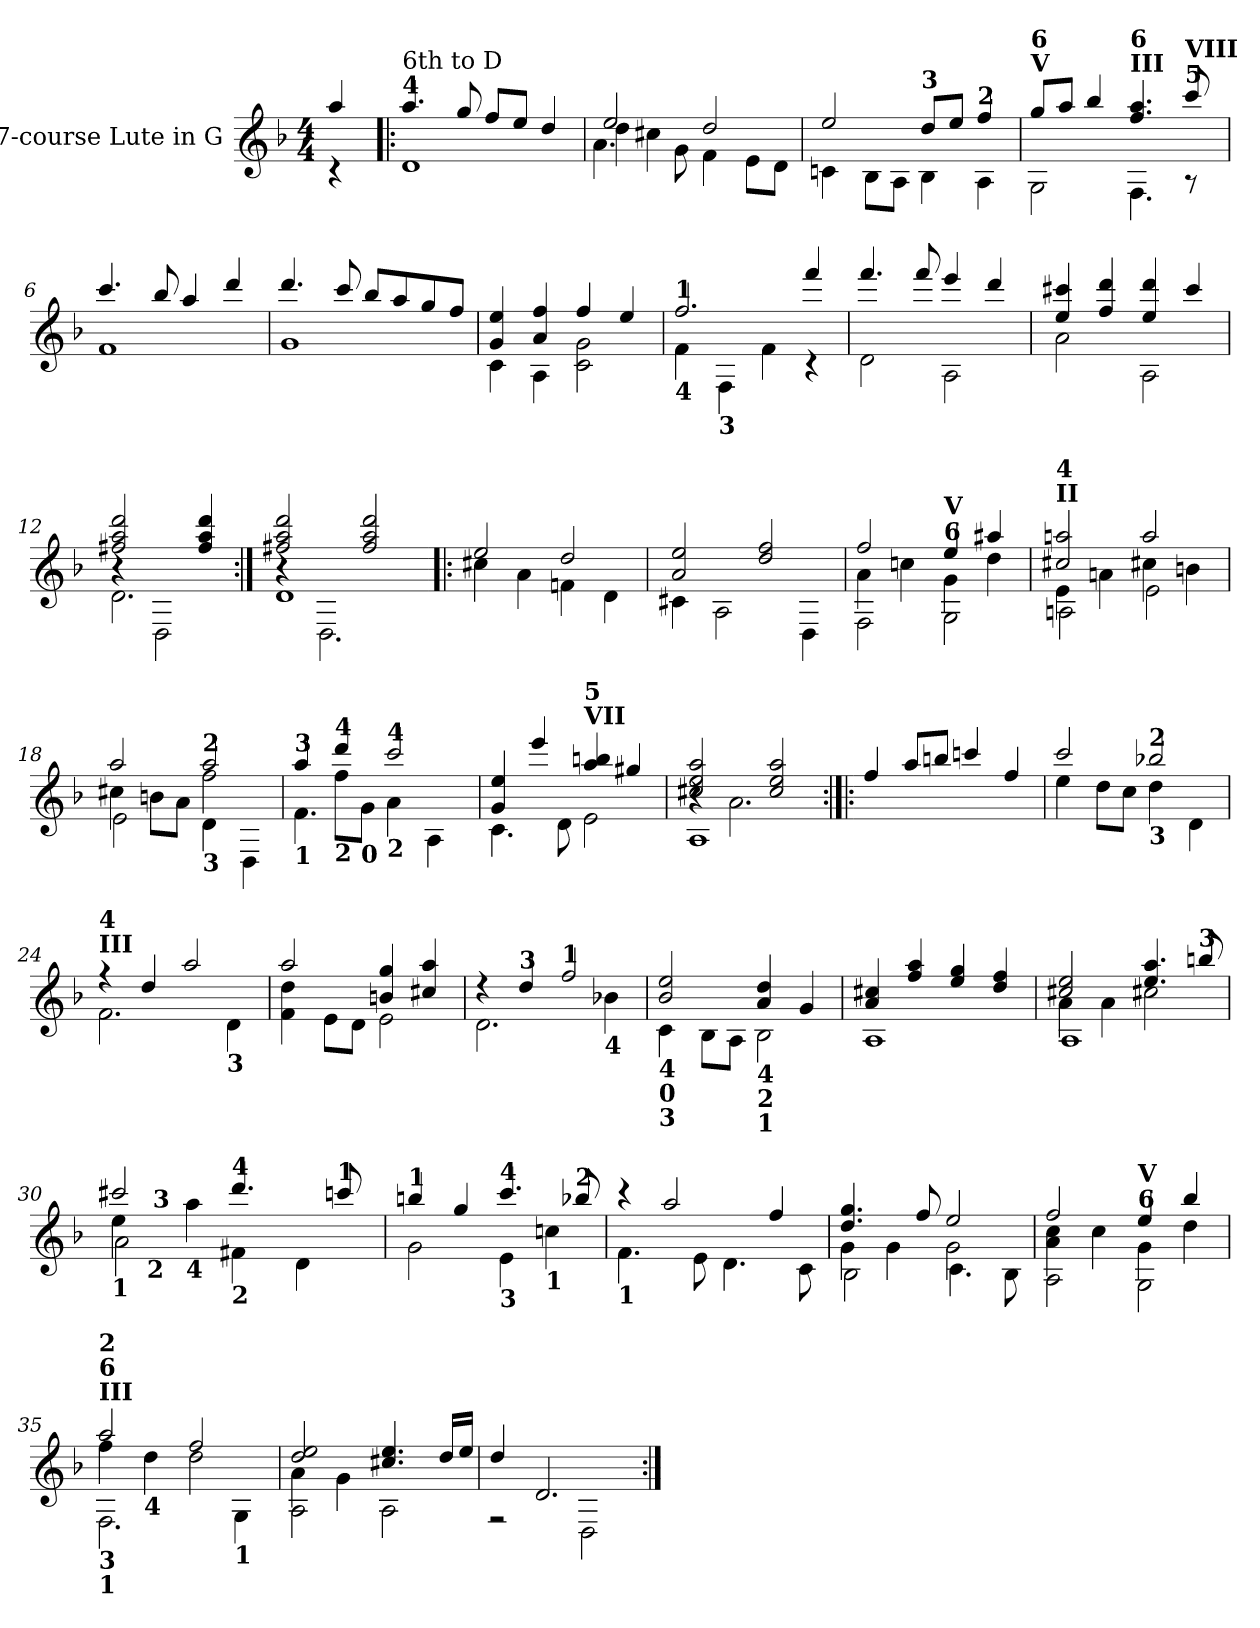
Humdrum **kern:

**kern
*part1
*staff1
*I"7-course Lute in G
!!LO:PB:g=z
*clefG2
*ITrd7c12
*k[b-]
*d:
*M4/4
*MM86
=1
*^
4ai/	4r
=2!|:	=2!|:
!LO:TX:a:B:t=4	!
!LO:TX:a:t=6th to D	!
4.ai/	1Di
8gi/	.
8fi/L	.
8ei/J	.
4di/	.
=3	=3
*	*^
2ei/	4di\	4.Ai\
.	4c#Xi\	.
.	.	8Gi\
2di/	4Fi\	2ryy
.	8Ei\L	.
.	8Di\J	.
*	*v	*v
=4	=4
2ei/	4Cni\
.	8BB-i\L
.	8AAi\J
!LO:TX:a:B:t=3	!
8di/L	4BB-i\
8ei/J	.
!LO:TX:a:B:t=2	!
4fi/	4AAi\
=5	=5
!LO:TX:a:B:t=V	!
!LO:TX:B:t=6	!
8gi/L	2GGi\
8ai/J	.
4b-i/	.
!LO:TX:a:B:t=III	!
!LO:TX:B:t=6	!
4.fi/ 4.ai	4.FFi\
!LO:TX:a:B:t=VIII	!
!LO:TX:B:t=5	!
8cci/	8r
=6	=6
4.cci/	1Fi
8b-i/	.
4ai/	.
4ddi/	.
!!LO:LB:g=z	!!
=7	=7
4.ddi/	1Gi
8cci/	.
8b-i/L	.
8ai/	.
8gi/	.
8fi/J	.
=8	=8
4Gi/ 4ei	4Ci\
4Ai/ 4fi	4AAi\
4fi/	2Ci\ 2Gi
4ei/	.
=9	=9
!LO:TX:a:B:t=1	!
!LO:TX:b:B:t=4	!
2.fi/	4Fi\
!	!LO:TX:b:B:t=3
.	4FFi\
.	4Fi\
4ffi/	4r
=10	=10
4.ffi/	2Di\
8ffi/	.
4eei/	2AAi\
4ddi/	.
=11	=11
4ei/ 4cc#Xi	2Ai\
4fi/ 4ddi	.
4ei/ 4ddi	2AAi\
4cc#i/	.
=12	=12
*	*^
2f#Xi/ 2ai 2ddi	2.Di\	4r
.	.	2DDi\
4f#i/ 4ai 4ddi	.	.
!!LO:LB:g=z	!!	!!
=13:|!	=13:|!	=13:|!
2f#Xi/ 2ai 2ddi	1Di	4r
.	.	2.DDi\
2f#i/ 2ai 2ddi	.	.
*	*v	*v
=14!|:	=14!|:
2ei/	4c#Xi\
.	4Ai\
2di/	4Fni\
.	4Di\
=15	=15
2Ai/ 2ei	4C#Xi\
.	2AAi\
2di/ 2fi	.
.	4DDi\
=16	=16
*	*^
2fi/	4Ai\	2FFi\
.	4cni\	.
!LO:TX:a:B:t=V	!	!
!LO:TX:B:t=6	!	!
4ei/	4Gi\	2GGi\
4a#Xi/	4di\	.
=17	=17	=17
!LO:TX:a:B:t=II	!	!
!LO:TX:B:t=4	!	!
2c#Xi/ 2ani	4Ei\	2AAni\
.	4Ani\	.
2ai/	4c#Xi\	2Ei\
.	4Bni\	.
=18	=18	=18
2ai/	4c#Xi\	2Ei\
.	8Bni\L	.
.	8Ai\J	.
!LO:TX:a:B:t=2	!	!
!LO:TX:b:B:t=3	!	!
2ai/	2fi\	4Di\
.	.	4DDi\
!!LO:LB:g=z	!!	!!
=19	=19	=19
!LO:TX:a:B:t=3	!	!
!LO:TX:b:B:t=1	!	!
4ai/	4ryy	4.Fi\
!LO:TX:a:B:t=4	!	!
!LO:TX:b:B:t=2	!	!
4ddi/	8fi\L	.
!	!LO:TX:b:B:t=0	!
.	8Gi\J	2ryy
!LO:TX:a:B:t=4	!	!
!LO:TX:b:B:t=2	!	!
2cci/	4Ai\	.
.	4AAi\	.
.	.	8ryy
*	*v	*v
=20	=20
4Gi/ 4ei	4.Ci\
4eei/	.
.	8Di\
!LO:TX:a:B:t=VII	!
!LO:TX:B:t=5	!
4ai/ 4bni	2Ei\
4g#Xi/	.
=21	=21
*	*^
2c#Xi/ 2ei 2ai	4r	1AAi
.	2.Ai\	.
2c#i/ 2ei 2ai	.	.
*v	*v	*v
=22:|!|:
4fi/
8ai/L
8bni/J
4ccni/
4fi/
=23
*^
2cci/	4ei\
.	8di\L
.	8ci\J
!LO:TX:a:B:t=2	!
!LO:TX:b:B:t=3	!
2b-Xi/	4di\
.	4Di\
=24	=24
!LO:TX:a:B:t=III	!
!LO:TX:B:t=4	!
4r	2.Fi\
4di/	.
2ai/	.
!	!LO:TX:b:B:t=3
.	4Di\
!!LO:LB:g=z	!!
=25	=25
2ai/	4Fi\ 4di
.	8Ei\L
.	8Di\J
4Bni/ 4gi	2Ei\
4c#Xi/ 4ai	.
=26	=26
4r	2.Di\
!LO:TX:a:B:t=3	!
4di/	.
!LO:TX:a:B:t=1	!
2fi/	.
!	!LO:TX:b:B:t=4
.	4B-Xi\
=27	=27
!LO:TX:b:B:t=4	!
!LO:TX:b:B:t=0	!
!LO:TX:b:B:t=3	!
2B-i/ 2ei	4Ci\
.	8BB-i\L
.	8AAi\J
!LO:TX:b:B:t=4	!
!LO:TX:b:B:t=2	!
!LO:TX:b:B:t=1	!
4Ai/ 4di	2BB-i\
4Gi/	.
=28	=28
4Ai/ 4c#Xi	1AAi
4fi/ 4ai	.
4ei/ 4gi	.
4di/ 4fi	.
=29	=29
*	*^
2c#Xi/ 2ei	4Ai\	1AAi
.	4Ai\	.
4.ei/ 4.ai	2c#Xi\	.
!LO:TX:a:B:t=3	!	!
8bni/	.	.
=30	=30	=30
!LO:TX:b:B:t=1	!	!
*	*^	*^
*	*	*	*	*
2cc#Xi/	4ei\	2Ai\	16ryy	16ryy
.	.	.	32ryy	32ryy
.	.	.	512.ryy	128ryy
!	!	!	!LO:TX:b:B:t=2	!
.	.	.	2ryy	.
.	.	.	.	512ryy
!	!	!	!	!LO:TX:a:B:t=3
.	.	.	.	2ryy
!	!LO:TX:b:B:t=4	!	!	!
.	4ai\	.	.	.
!LO:TX:a:B:t=4	!	!	!	!
!LO:TX:b:B:t=2	!	!	!	!
4.ddi/	4F#Xi\	2ryy	.	.
.	.	.	4ryy	.
.	.	.	.	4ryy
.	4Di\	.	.	.
.	.	.	8ryy	.
.	.	.	.	8ryy
!LO:TX:a:B:t=1	!	!	!	!
8ccni/	.	.	.	.
.	.	.	64ryy	.
.	.	.	.	64ryy
.	.	.	128ryy	.
.	.	.	.	256.ryy
.	.	.	256ryy	.
.	.	.	1024ryy	.
!!LO:LB:g=z	!!	!!	!!	!!
=31	=31	=31	=31	=31
!LO:TX:a:B:t=1	!	!	!	!
*	*v	*v	*v	*v
4bni/	2Gi\
4gi/	.
!LO:TX:a:B:t=4	!
!LO:TX:b:B:t=3	!
4.cci/	4Ei\
!	!LO:TX:b:B:t=1
.	4cni\
!LO:TX:a:B:t=2	!
8b-Xi/	.
=32	=32
!LO:TX:b:B:t=1	!
4r	4.Fi\
2ai/	.
.	8Ei\
.	4.Di\
4fi/	.
.	8Ci\
=33	=33
*	*^
4.di/ 4.gi	4Gi\	2BB-i\
.	4Gi\	.
8fi/	.	.
2ei/	2Gi\	4.Ci\
.	.	8BB-i\
!!LO:LB:g=z	!!	!!
=34	=34	=34
2fi/	4Ai\ 4ci	2AAi\
.	4ci\	.
!LO:TX:a:B:t=V	!	!
!LO:TX:B:t=6	!	!
4ei/	4Gi\	2GGi\
4b-i/	4di\	.
=35	=35	=35
!LO:TX:a:B:t=III	!	!
!LO:TX:B:t=6	!	!
!LO:TX:b:B:t=3	!	!
!LO:TX:a:B:t=2	!	!
!LO:TX:b:B:t=1	!	!
2ai/	4fi\	2.FFi\
!	!LO:TX:b:B:t=4	!
.	4di\	.
2fi/	2di\	.
!	!	!LO:TX:b:B:t=1
.	.	4GGi\
=36	=36	=36
2di/ 2ei	4Ai\	2AAi\
.	4Gi\	.
4.c#Xi/ 4.ei	2AAi\	2ryy
16di/LL	.	.
16ei/JJ	.	.
*	*v	*v
=37	=37
4di/	2r
2.Di/	.
.	2DDi\
*v	*v
=:|!
*-
